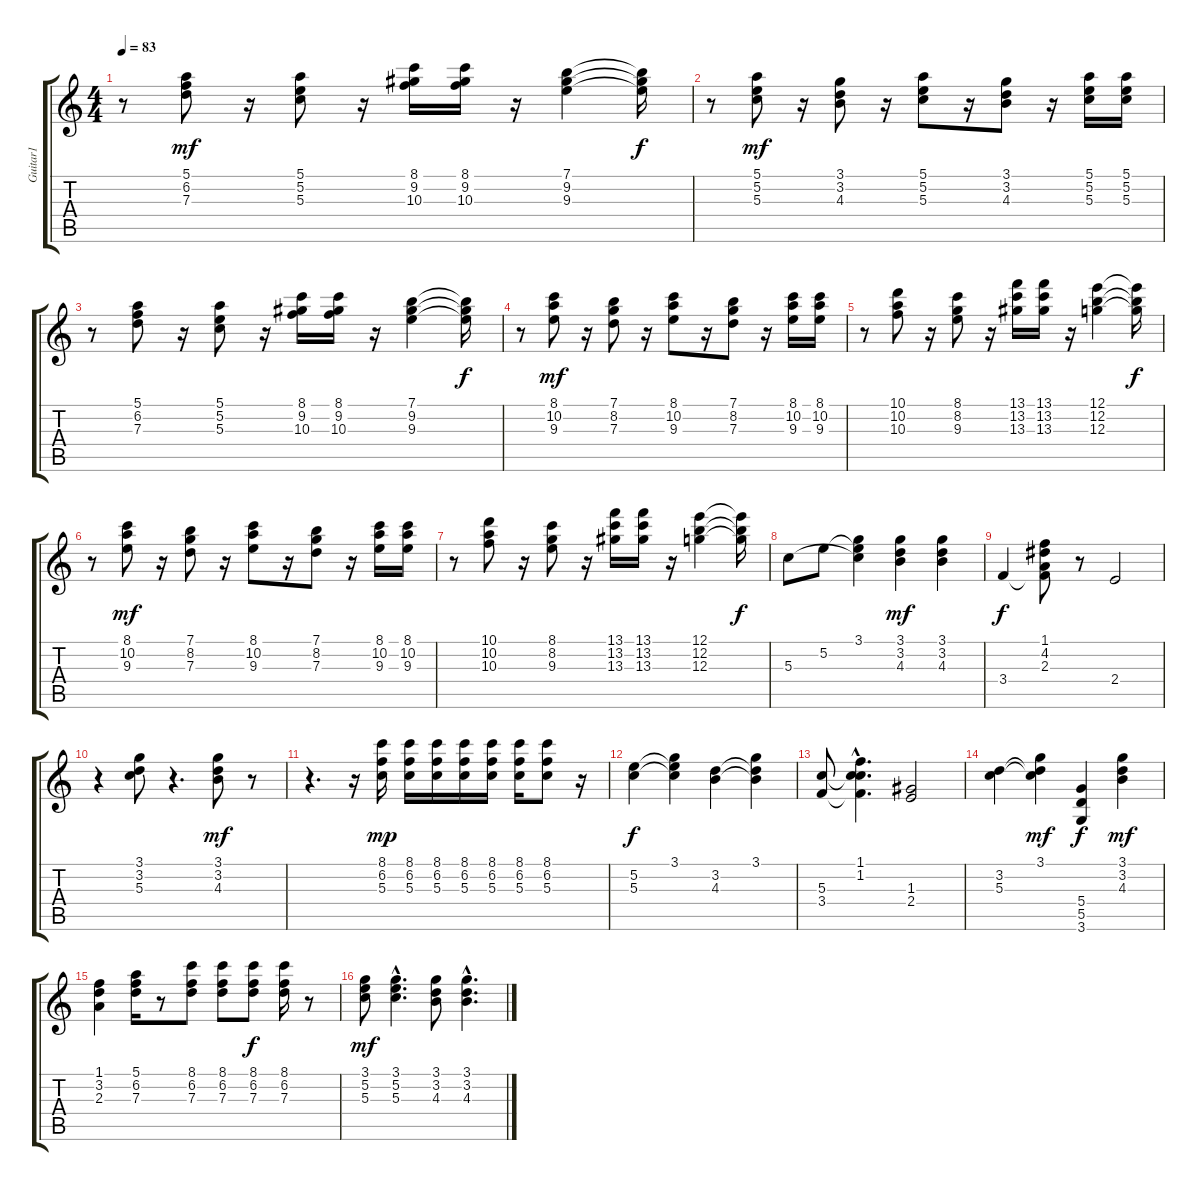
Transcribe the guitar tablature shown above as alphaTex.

\track ("Guitar1" "Guitar1") {instrument electricguitarclean}
\staff {score tabs}
\tuning (E4 B3 G3 D3 A2 E2) {hide}
\ts (4 4)
\tempo 83
\clef g2
\ks c
r.8{dy mf} (5.1 6.2 7.3).8 r.16 (5.1 5.2 5.3).8 r.16 (8.1 9.2 10.3).16 (8.1 9.2 10.3).16 r.16 (7.1 9.2 9.3).4 (7.1{t} 9.2{t} 9.3{t}).16{dy f} |
r.8 (5.1 5.2 5.3).8{dy mf} r.16 (3.1 3.2 4.3).8 r.16 (5.1 5.2 5.3).8 r.16 (3.1 3.2 4.3).8 r.16 (5.1 5.2 5.3).16 (5.1 5.2 5.3).16 |
r.8 (5.1 6.2 7.3).8 r.16 (5.1 5.2 5.3).8 r.16 (8.1 9.2 10.3).16 (8.1 9.2 10.3).16 r.16 (7.1 9.2 9.3).4 (7.1{t} 9.2{t} 9.3{t}).16{dy f} |
r.8 (8.1 10.2 9.3).8{dy mf} r.16 (7.1 8.2 7.3).8 r.16 (8.1 10.2 9.3).8 r.16 (7.1 8.2 7.3).8 r.16 (8.1 10.2 9.3).16 (8.1 10.2 9.3).16 |
r.8 (10.1 10.2 10.3).8 r.16 (8.1 8.2 9.3).8 r.16 (13.1 13.2 13.3).16 (13.1 13.2 13.3).16 r.16 (12.1 12.2 12.3).4 (12.1{t} 12.2{t} 12.3{t}).16{dy f} |
r.8 (8.1 10.2 9.3).8{dy mf} r.16 (7.1 8.2 7.3).8 r.16 (8.1 10.2 9.3).8 r.16 (7.1 8.2 7.3).8 r.16 (8.1 10.2 9.3).16 (8.1 10.2 9.3).16 |
r.8 (10.1 10.2 10.3).8 r.16 (8.1 8.2 9.3).8 r.16 (13.1 13.2 13.3).16 (13.1 13.2 13.3).16 r.16 (12.1 12.2 12.3).4 (12.1{t} 12.2{t} 12.3{t}).16{dy f} |
5.3.8 5.2.8 (3.1 5.2{t} 5.3{t}).4 (3.1 3.2 4.3).4{dy mf} (3.1 3.2 4.3).4 |
3.4.4{dy f} (1.1 4.2 2.3 3.4{t}).8 r.8 2.4.2 |
r.4 (3.1 3.2 5.3).8 r.4{d} (3.1 3.2 4.3).8{dy mf} r.8 |
r.4{d} r.16 (8.1 6.2 5.3).16{dy mp} (8.1 6.2 5.3).16 (8.1 6.2 5.3).16 (8.1 6.2 5.3).16 (8.1 6.2 5.3).16 (8.1 6.2 5.3).16 (8.1 6.2 5.3).8 r.16 |
(5.2 5.3).4{dy f} (3.1 5.2{t} 5.3{t}).4 (3.2 4.3).4 (3.1 3.2{t} 4.3{t}).4 |
(5.3 3.4).8 (1.1{hac} 1.2{hac} 5.3{hac t} 3.4{hac t}).4{d} (1.3 2.4).2 |
(3.2 5.3).4 (3.1 3.2{t} 5.3{t}).4{dy mf} (5.4 5.5 3.6).4{dy f} (3.1 3.2 4.3).4{dy mf} |
(1.1 3.2 2.3).4 (5.1 6.2 7.3).16 r.8 (8.1 6.2 7.3).8 (8.1 6.2 7.3).8 (8.1 6.2 7.3).8{dy f} (8.1 6.2 7.3).16 r.8 |
(3.1 5.2 5.3).8{dy mf} (3.1{hac} 5.2{hac} 5.3{hac}).4{d} (3.1 3.2 4.3).8 (3.1{hac} 3.2{hac} 4.3{hac}).4{d}
